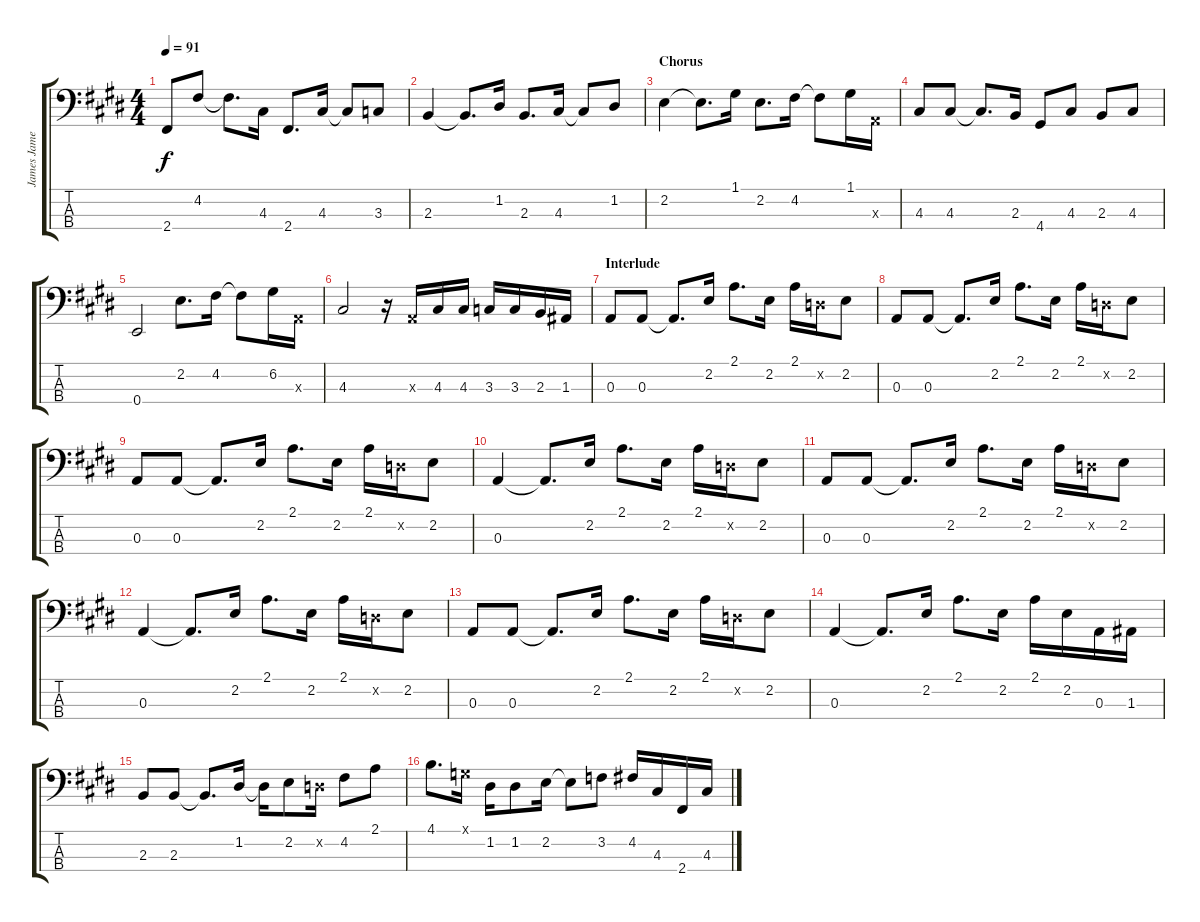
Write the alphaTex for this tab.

\track ("James Jamerson" "James Jame") {instrument electricbassfinger}
\staff {score tabs}
\tuning (G2 D2 A1 E1) {hide}
\ts (4 4)
\tempo 91
\clef f4
\ks e
2.4.8{dy f} 4.2.8 4.2{t}.8{d} 4.3.16 2.4.8{d} 4.3.16 4.3{t}.8 3.3.8 |
2.3.4 2.3{t}.8{d} 1.2.16 2.3.8{d} 4.3.16 4.3{t}.8 1.2.8 |
\section ("" "Chorus")
2.2.4 2.2{t}.8{d} 1.1.16 2.2.8{d} 4.2.16 4.2{t}.8 1.1.16 0.3{x}.16 |
4.3.8 4.3.8 4.3{t}.8{d} 2.3.16 4.4.8 4.3.8 2.3.8 4.3.8 |
0.4.2 2.2.8{d} 4.2.16 4.2{t}.8 6.2.16 0.3{x}.16 |
4.3.2 r.16 0.3{x}.16 4.3.16 4.3.16 3.3.16 3.3.16 2.3.16 1.3.16 |
\section ("" "Interlude")
0.3.8 0.3.8 0.3{t}.8{d} 2.2.16 2.1.8{d} 2.2.16 2.1.16 0.2{x}.16 2.2.8 |
0.3.8 0.3.8 0.3{t}.8{d} 2.2.16 2.1.8{d} 2.2.16 2.1.16 0.2{x}.16 2.2.8 |
0.3.8 0.3.8 0.3{t}.8{d} 2.2.16 2.1.8{d} 2.2.16 2.1.16 0.2{x}.16 2.2.8 |
0.3.4 0.3{t}.8{d} 2.2.16 2.1.8{d} 2.2.16 2.1.16 0.2{x}.16 2.2.8 |
0.3.8 0.3.8 0.3{t}.8{d} 2.2.16 2.1.8{d} 2.2.16 2.1.16 0.2{x}.16 2.2.8 |
0.3.4 0.3{t}.8{d} 2.2.16 2.1.8{d} 2.2.16 2.1.16 0.2{x}.16 2.2.8 |
0.3.8 0.3.8 0.3{t}.8{d} 2.2.16 2.1.8{d} 2.2.16 2.1.16 0.2{x}.16 2.2.8 |
0.3.4 0.3{t}.8{d} 2.2.16 2.1.8{d} 2.2.16 2.1.16 2.2.16 0.3.16 1.3.16 |
2.3.8 2.3.8 2.3{t}.8{d} 1.2.16 1.2{t}.16 2.2.8 0.2{x}.16 4.2.8 2.1.8 |
4.1.8{d} 0.1{x}.16 1.2.16 1.2.8 2.2.16 2.2{t}.8 3.2.8 4.2.16 4.3.16 2.4.16 4.3.16
